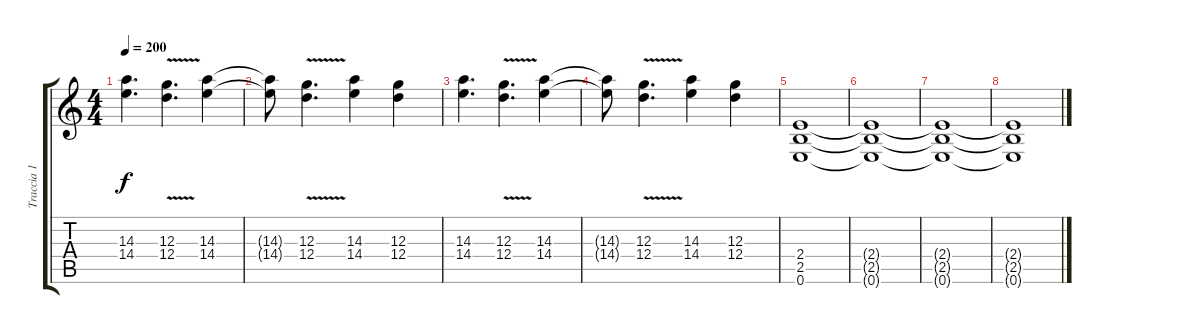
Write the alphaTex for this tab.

\track ("Traccia 1" "Traccia 1") {instrument overdrivenguitar}
\staff {score tabs}
\tuning (E4 B3 G3 D3 A2 E2) {hide}
\ts (4 4)
\tempo 200
\clef g2
\ks c
(14.3 14.4).4{d dy f} (12.3{v} 12.4{v}).4{d} (14.3 14.4).4 |
(14.3{t} 14.4{t}).8 (12.3{v} 12.4{v}).4{d} (14.3 14.4).4 (12.3 12.4).4 |
(14.3 14.4).4{d} (12.3{v} 12.4{v}).4{d} (14.3 14.4).4 |
(14.3{t} 14.4{t}).8 (12.3{v} 12.4{v}).4{d} (14.3 14.4).4 (12.3 12.4).4 |
(2.4 2.5 0.6).1{volume 0} |
(2.4{t} 2.5{t} 0.6{t}).1 |
(2.4{t} 2.5{t} 0.6{t}).1 |
(2.4{t} 2.5{t} 0.6{t}).1
